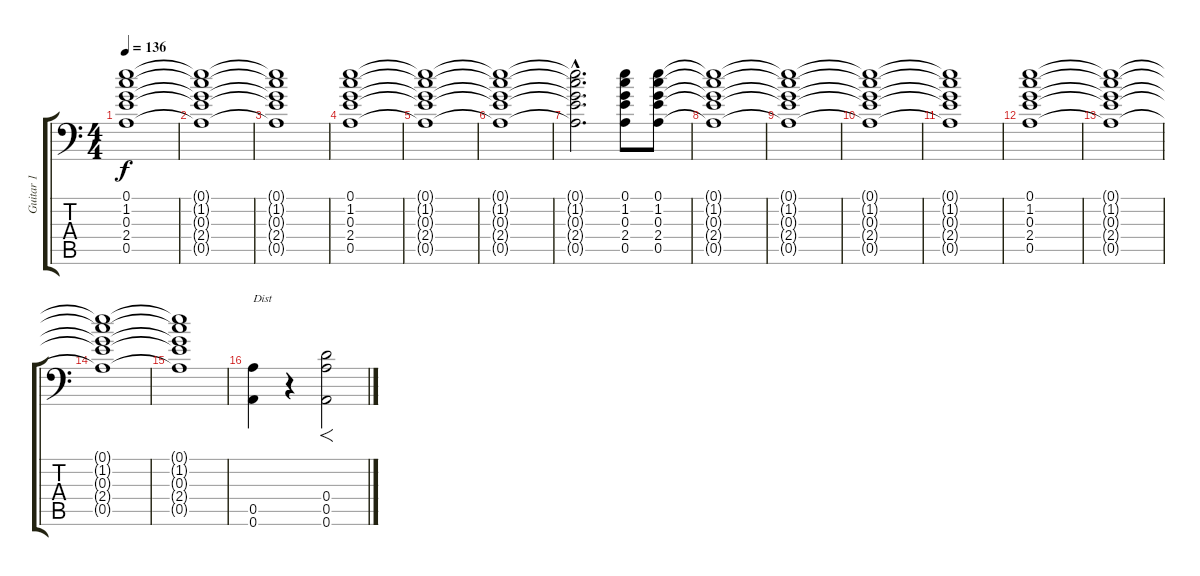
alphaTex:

\track ("Guitar 1" "Guitar 1") {instrument distortionguitar}
\staff {score tabs}
\tuning (E4 B3 G3 D3 A2 A1) {hide}
\ts (4 4)
\tempo 136
\clef f4
\ks c
(0.1{t} 1.2{t} 0.3{t} 2.4{t} 0.5{t}).1{dy f} |
(0.1{t} 1.2{t} 0.3{t} 2.4{t} 0.5{t}).1 |
(0.1{t} 1.2{t} 0.3{t} 2.4{t} 0.5{t}).1 |
(0.1 1.2 0.3 2.4 0.5).1 |
(0.1{t} 1.2{t} 0.3{t} 2.4{t} 0.5{t}).1 |
(0.1{t} 1.2{t} 0.3{t} 2.4{t} 0.5{t}).1 |
(0.1{hac t} 1.2{hac t} 0.3{hac t} 2.4{hac t} 0.5{hac t}).2{d} (0.1 1.2 0.3 2.4 0.5).8 (0.1 1.2 0.3 2.4 0.5).8 |
(0.1{t} 1.2{t} 0.3{t} 2.4{t} 0.5{t}).1 |
(0.1{t} 1.2{t} 0.3{t} 2.4{t} 0.5{t}).1 |
(0.1{t} 1.2{t} 0.3{t} 2.4{t} 0.5{t}).1 |
(0.1{t} 1.2{t} 0.3{t} 2.4{t} 0.5{t}).1 |
(0.1 1.2 0.3 2.4 0.5).1 |
(0.1{t} 1.2{t} 0.3{t} 2.4{t} 0.5{t}).1 |
(0.1{t} 1.2{t} 0.3{t} 2.4{t} 0.5{t}).1 |
(0.1{t} 1.2{t} 0.3{t} 2.4{t} 0.5{t}).1 |
(0.5 0.6).4{txt "Dist"} r.4 (0.4 0.5 0.6).2{f}
